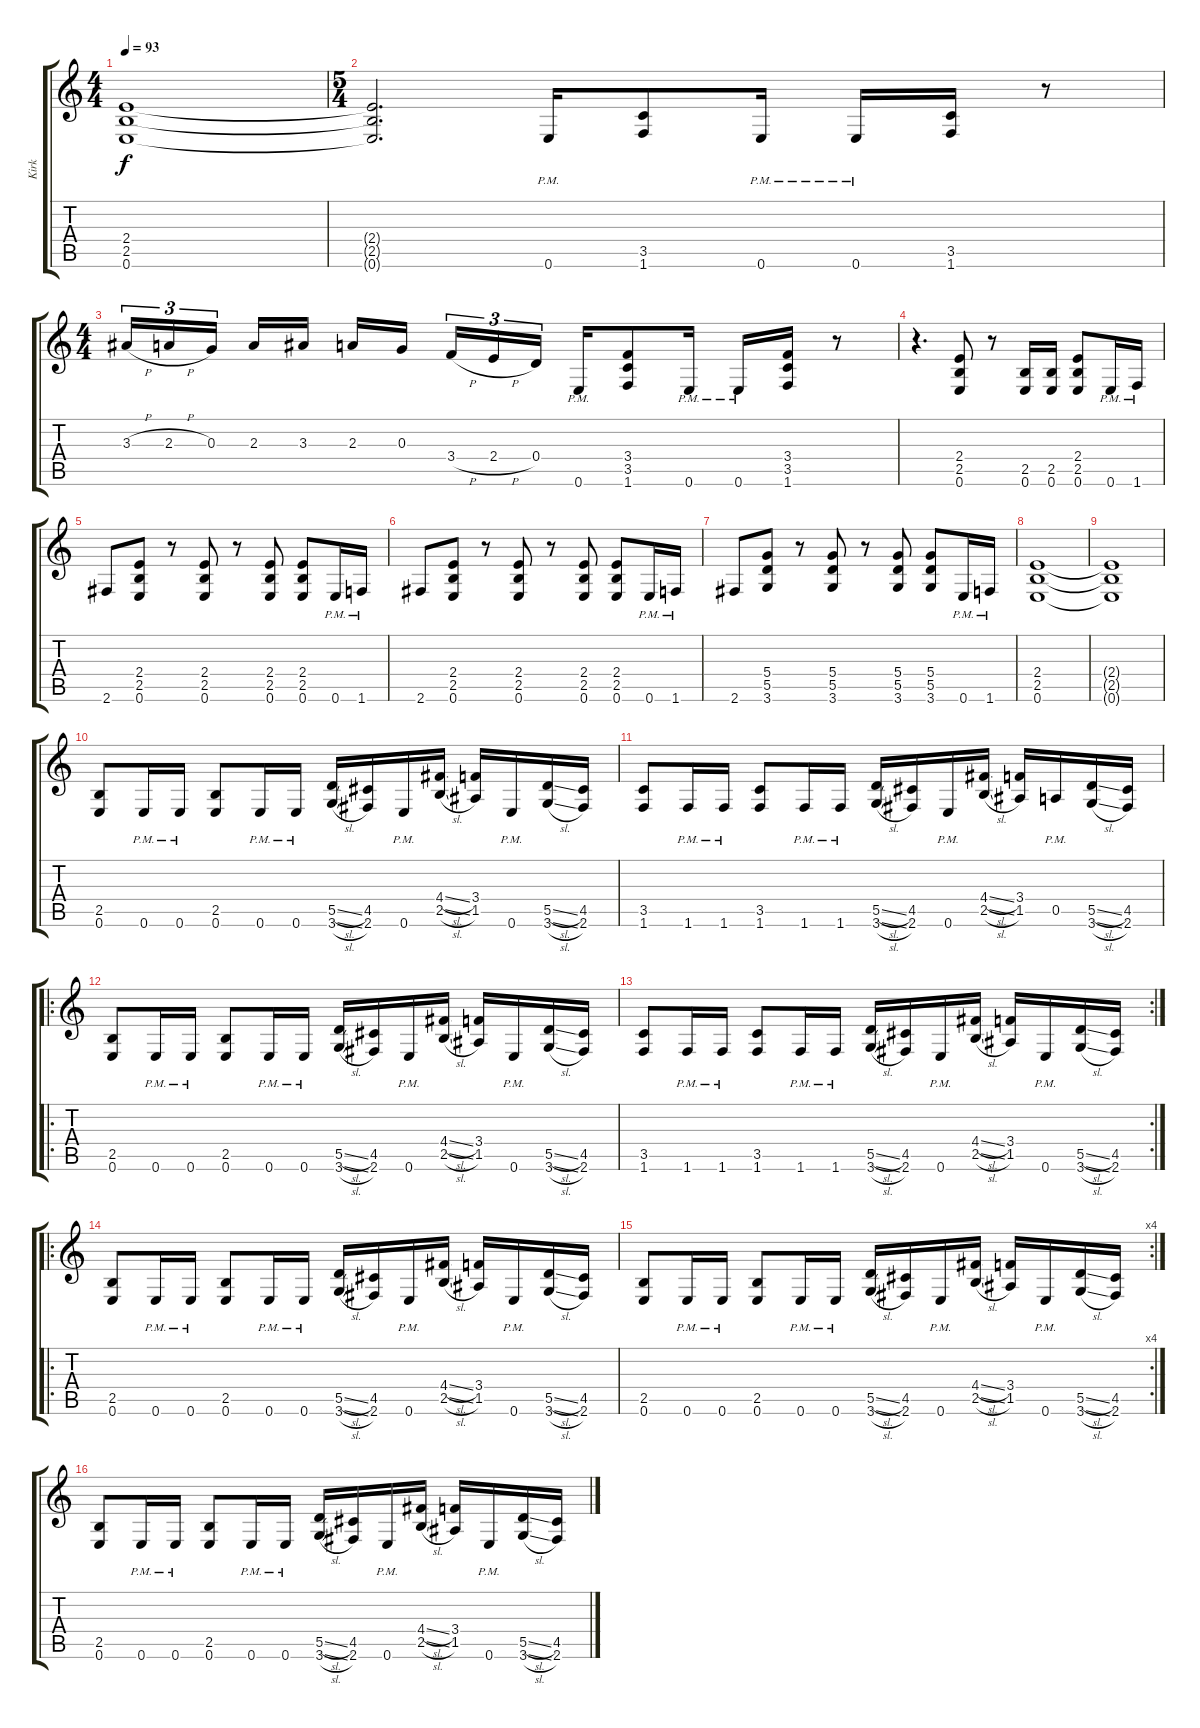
\track ("Kirk" "Kirk") {mute instrument distortionguitar}
\staff {score tabs}
\tuning (E4 B3 G3 D3 A2 E2) {hide}
\ts (4 4)
\tempo 93
\clef g2
\ks c
(2.4 2.5 0.6).1{dy f} |
\ts (5 4)
(2.4{t} 2.5{t} 0.6{t}).2{d} 0.6{pm}.16 (3.5 1.6).8 0.6{pm}.16 0.6{pm}.16 (3.5 1.6).16 r.8 |
\ts (4 4)
3.3{h}.16{tu (3 2)} 2.3{h}.16{tu (3 2)} 0.3.16{tu (3 2) beam splitsecondary} 2.3.16 3.3.16 2.3.16 0.3.16{beam splitsecondary} 3.4{h}.16{tu (3 2)} 2.4{h}.16{tu (3 2)} 0.4.16{tu (3 2)} 0.6{pm}.16 (3.4 3.5 1.6).8 0.6{pm}.16 0.6{pm}.16 (3.4 3.5 1.6).16 r.8 |
r.4{d} (2.4 2.5 0.6).8 r.8 (2.5 0.6).16 (2.5 0.6).16 (2.4 2.5 0.6).8 0.6{pm}.16 1.6{pm}.16 |
2.6.8 (2.4 2.5 0.6).8 r.8 (2.4 2.5 0.6).8 r.8 (2.4 2.5 0.6).8 (2.4 2.5 0.6).8 0.6{pm}.16 1.6{pm}.16 |
2.6.8 (2.4 2.5 0.6).8 r.8 (2.4 2.5 0.6).8 r.8 (2.4 2.5 0.6).8 (2.4 2.5 0.6).8 0.6{pm}.16 1.6{pm}.16 |
2.6.8 (5.4 5.5 3.6).8 r.8 (5.4 5.5 3.6).8 r.8 (5.4 5.5 3.6).8 (5.4 5.5 3.6).8 0.6{pm}.16 1.6{pm}.16 |
(2.4 2.5 0.6).1 |
(2.4{t} 2.5{t} 0.6{t}).1 |
(2.5 0.6).8 0.6{pm}.16 0.6{pm}.16 (2.5 0.6).8 0.6{pm}.16 0.6{pm}.16 (5.5{sl} 3.6{sl}).16 (4.5 2.6).16 0.6{pm}.16 (4.4{sl} 2.5{sl}).16 (3.4 1.5).16 0.6{pm}.16 (5.5{sl} 3.6{sl}).16 (4.5 2.6).16 |
(3.5 1.6).8 1.6{pm}.16 1.6{pm}.16 (3.5 1.6).8 1.6{pm}.16 1.6{pm}.16 (5.5{sl} 3.6{sl}).16 (4.5 2.6).16 0.6{pm}.16 (4.4{sl} 2.5{sl}).16 (3.4 1.5).16 0.5{pm}.16 (5.5{sl} 3.6{sl}).16 (4.5 2.6).16 |
\ro
(2.5 0.6).8 0.6{pm}.16 0.6{pm}.16 (2.5 0.6).8 0.6{pm}.16 0.6{pm}.16 (5.5{sl} 3.6{sl}).16 (4.5 2.6).16 0.6{pm}.16 (4.4{sl} 2.5{sl}).16 (3.4 1.5).16 0.6{pm}.16 (5.5{sl} 3.6{sl}).16 (4.5 2.6).16 |
\rc 2
(3.5 1.6).8 1.6{pm}.16 1.6{pm}.16 (3.5 1.6).8 1.6{pm}.16 1.6{pm}.16 (5.5{sl} 3.6{sl}).16 (4.5 2.6).16 0.6{pm}.16 (4.4{sl} 2.5{sl}).16 (3.4 1.5).16 0.6{pm}.16 (5.5{sl} 3.6{sl}).16 (4.5 2.6).16 |
\ro
(2.5 0.6).8 0.6{pm}.16 0.6{pm}.16 (2.5 0.6).8 0.6{pm}.16 0.6{pm}.16 (5.5{sl} 3.6{sl}).16 (4.5 2.6).16 0.6{pm}.16 (4.4{sl} 2.5{sl}).16 (3.4 1.5).16 0.6{pm}.16 (5.5{sl} 3.6{sl}).16 (4.5 2.6).16 |
\rc 4
(2.5 0.6).8 0.6{pm}.16 0.6{pm}.16 (2.5 0.6).8 0.6{pm}.16 0.6{pm}.16 (5.5{sl} 3.6{sl}).16 (4.5 2.6).16 0.6{pm}.16 (4.4{sl} 2.5{sl}).16 (3.4 1.5).16 0.6{pm}.16 (5.5{sl} 3.6{sl}).16 (4.5 2.6).16 |
(2.5 0.6).8 0.6{pm}.16 0.6{pm}.16 (2.5 0.6).8 0.6{pm}.16 0.6{pm}.16 (5.5{sl} 3.6{sl}).16 (4.5 2.6).16 0.6{pm}.16 (4.4{sl} 2.5{sl}).16 (3.4 1.5).16 0.6{pm}.16 (5.5{sl} 3.6{sl}).16 (4.5 2.6).16
